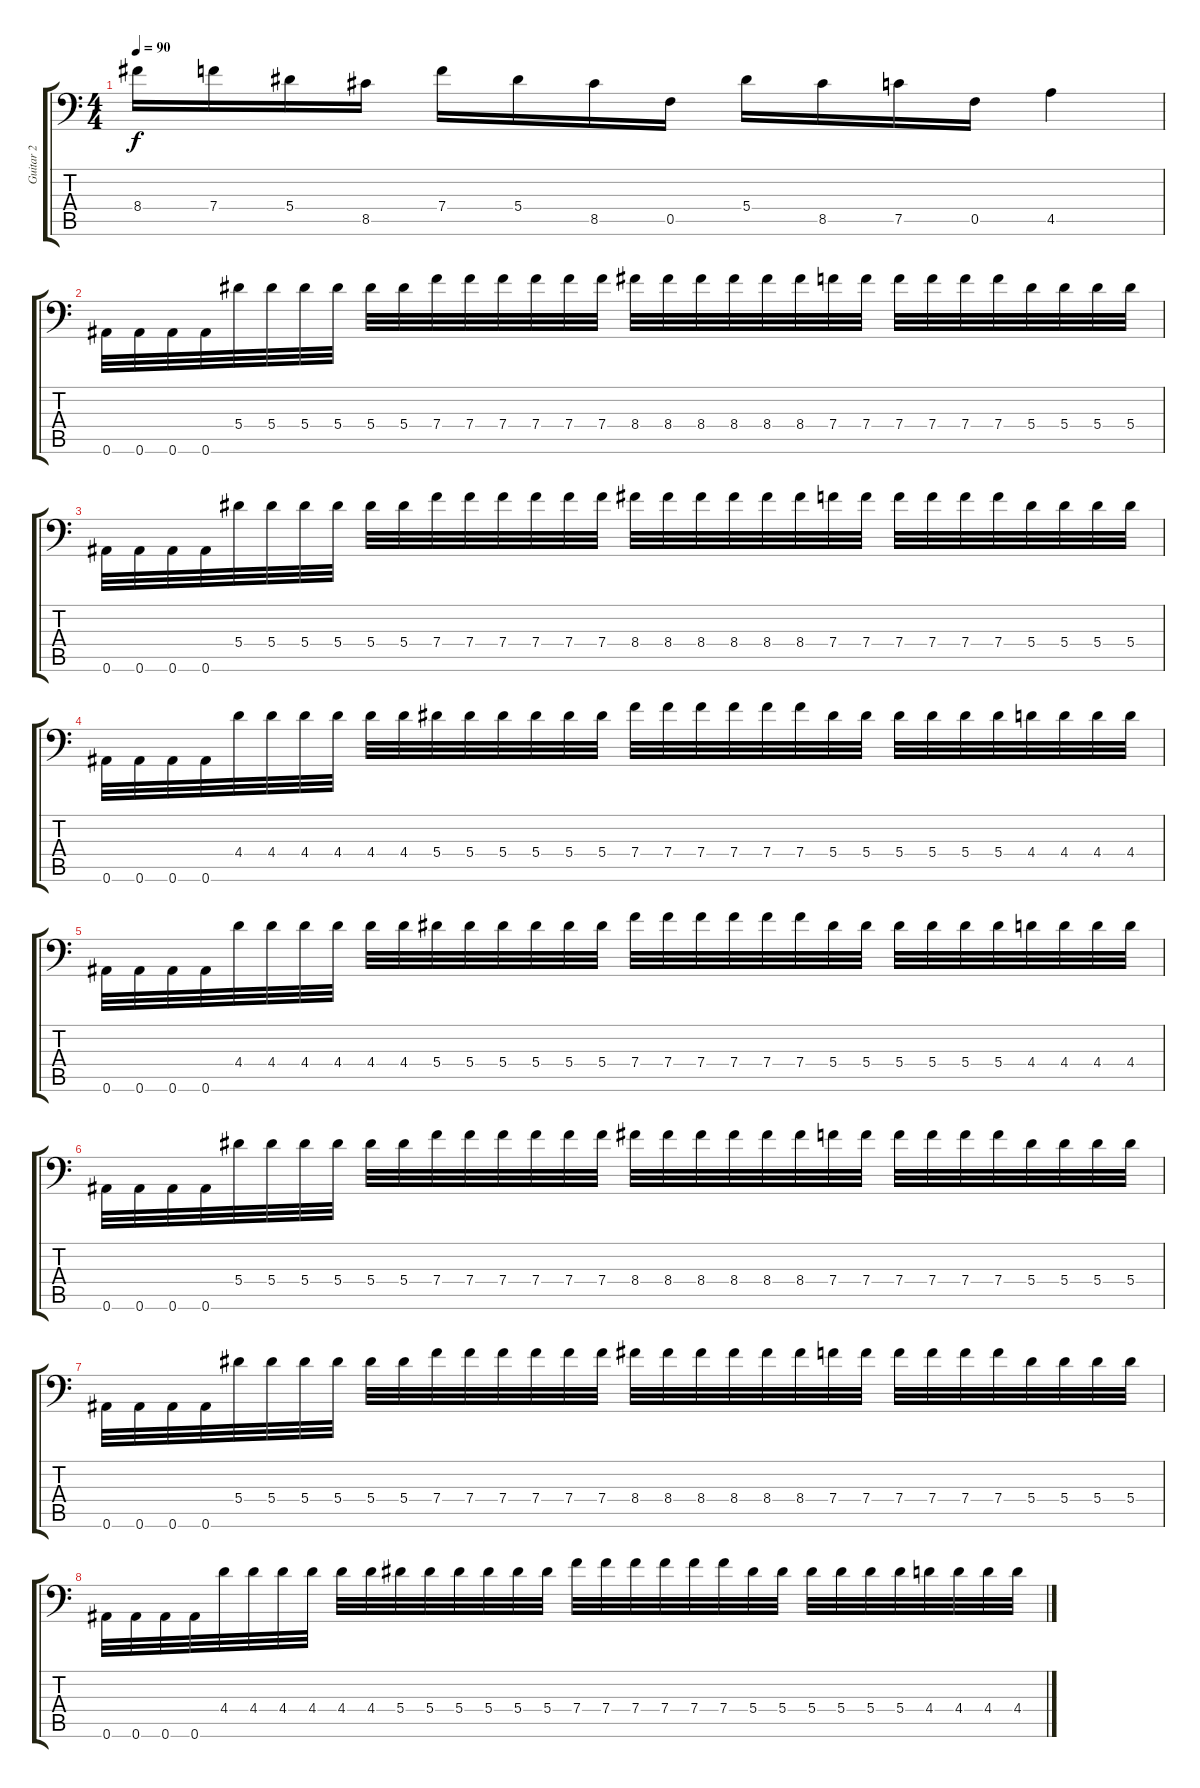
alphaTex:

\track ("Guitar 2" "Guitar 2") {instrument distortionguitar}
\staff {score tabs}
\tuning (C4 G3 Eb3 Bb2 F2 Bb1) {hide}
\ts (4 4)
\tempo 90
\clef f4
\ks c
8.4.16{dy f} 7.4.16 5.4.16 8.5.16 7.4.16 5.4.16 8.5.16 0.5.16 5.4.16 8.5.16 7.5.16 0.5.16 4.5.4 |
0.6.32 0.6.32 0.6.32 0.6.32 5.4.32 5.4.32 5.4.32 5.4.32 5.4.32 5.4.32 7.4.32 7.4.32 7.4.32 7.4.32 7.4.32 7.4.32 8.4.32 8.4.32 8.4.32 8.4.32 8.4.32 8.4.32 7.4.32 7.4.32 7.4.32 7.4.32 7.4.32 7.4.32 5.4.32 5.4.32 5.4.32 5.4.32 |
0.6.32 0.6.32 0.6.32 0.6.32 5.4.32 5.4.32 5.4.32 5.4.32 5.4.32 5.4.32 7.4.32 7.4.32 7.4.32 7.4.32 7.4.32 7.4.32 8.4.32 8.4.32 8.4.32 8.4.32 8.4.32 8.4.32 7.4.32 7.4.32 7.4.32 7.4.32 7.4.32 7.4.32 5.4.32 5.4.32 5.4.32 5.4.32 |
0.6.32 0.6.32 0.6.32 0.6.32 4.4.32 4.4.32 4.4.32 4.4.32 4.4.32 4.4.32 5.4.32 5.4.32 5.4.32 5.4.32 5.4.32 5.4.32 7.4.32 7.4.32 7.4.32 7.4.32 7.4.32 7.4.32 5.4.32 5.4.32 5.4.32 5.4.32 5.4.32 5.4.32 4.4.32 4.4.32 4.4.32 4.4.32 |
0.6.32 0.6.32 0.6.32 0.6.32 4.4.32 4.4.32 4.4.32 4.4.32 4.4.32 4.4.32 5.4.32 5.4.32 5.4.32 5.4.32 5.4.32 5.4.32 7.4.32 7.4.32 7.4.32 7.4.32 7.4.32 7.4.32 5.4.32 5.4.32 5.4.32 5.4.32 5.4.32 5.4.32 4.4.32 4.4.32 4.4.32 4.4.32 |
0.6.32 0.6.32 0.6.32 0.6.32 5.4.32 5.4.32 5.4.32 5.4.32 5.4.32 5.4.32 7.4.32 7.4.32 7.4.32 7.4.32 7.4.32 7.4.32 8.4.32 8.4.32 8.4.32 8.4.32 8.4.32 8.4.32 7.4.32 7.4.32 7.4.32 7.4.32 7.4.32 7.4.32 5.4.32 5.4.32 5.4.32 5.4.32 |
0.6.32 0.6.32 0.6.32 0.6.32 5.4.32 5.4.32 5.4.32 5.4.32 5.4.32 5.4.32 7.4.32 7.4.32 7.4.32 7.4.32 7.4.32 7.4.32 8.4.32 8.4.32 8.4.32 8.4.32 8.4.32 8.4.32 7.4.32 7.4.32 7.4.32 7.4.32 7.4.32 7.4.32 5.4.32 5.4.32 5.4.32 5.4.32 |
0.6.32 0.6.32 0.6.32 0.6.32 4.4.32 4.4.32 4.4.32 4.4.32 4.4.32 4.4.32 5.4.32 5.4.32 5.4.32 5.4.32 5.4.32 5.4.32 7.4.32 7.4.32 7.4.32 7.4.32 7.4.32 7.4.32 5.4.32 5.4.32 5.4.32 5.4.32 5.4.32 5.4.32 4.4.32 4.4.32 4.4.32 4.4.32
